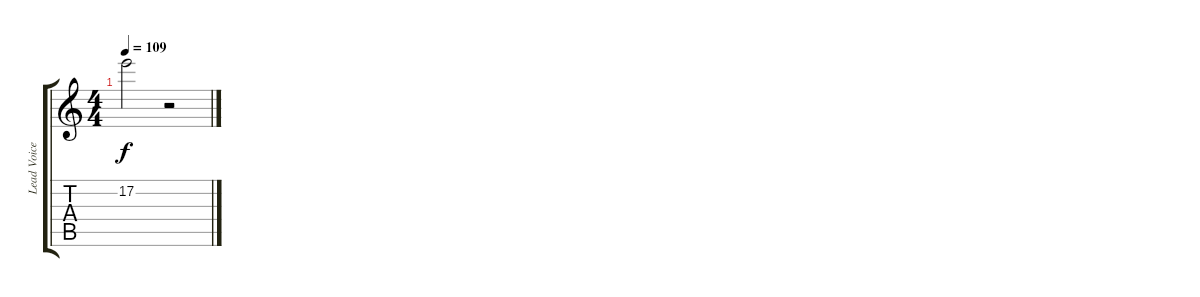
\track ("Lead Voice" "Lead Voice") {instrument acousticguitarnylon}
\staff {score tabs}
\tuning (E4 B3 G3 D3 A2 E2) {hide}
\ts (4 4)
\tempo 109
\clef g2
\ks c
17.2{t}.2{dy f} r.2
